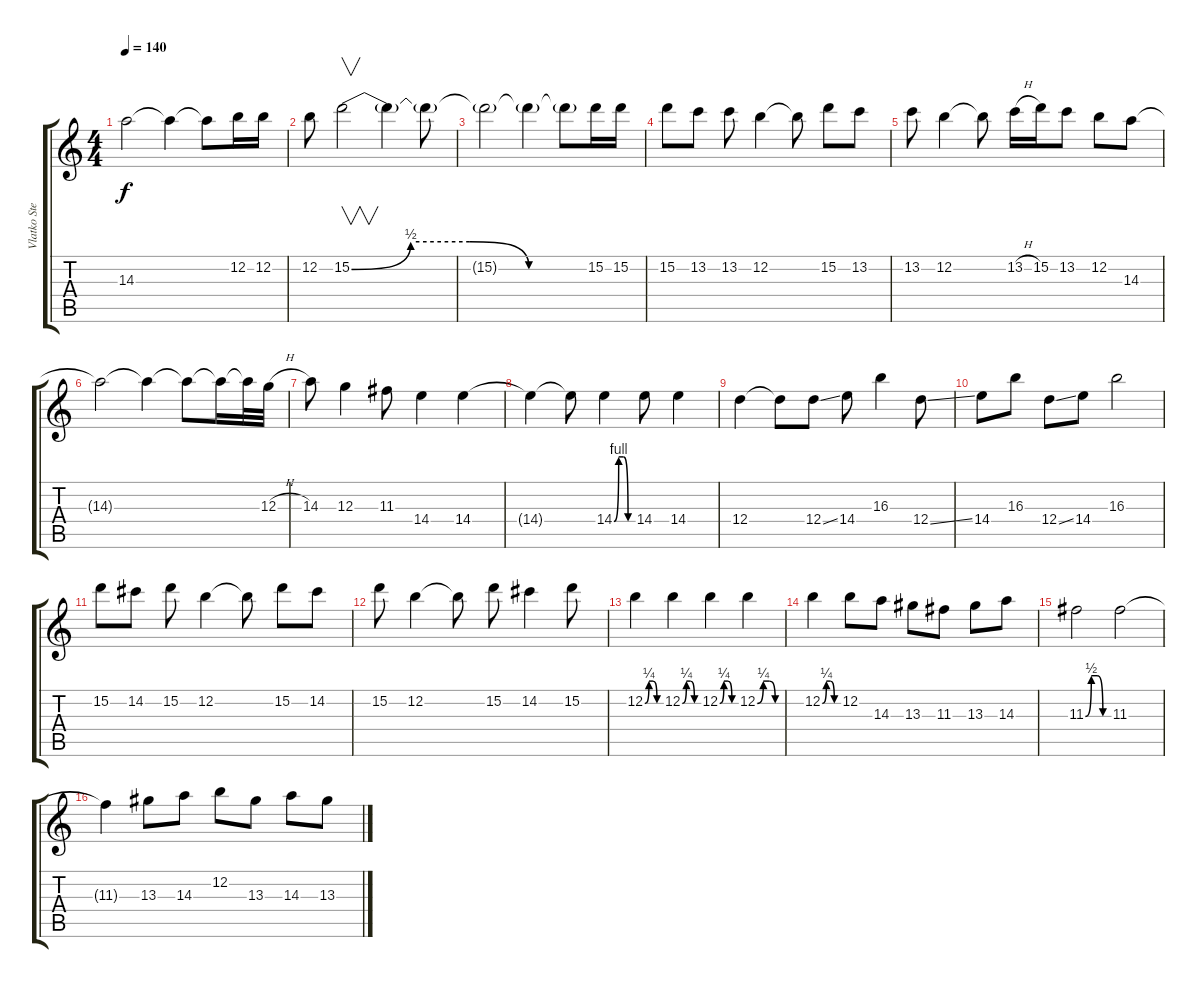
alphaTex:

\track ("Vlatko Stefanovski" "Vlatko Ste") {instrument overdrivenguitar}
\staff {score tabs}
\tuning (E4 B3 G3 D3 A2 E2) {hide}
\ts (4 4)
\tempo 140
\clef g2
\ks c
14.3{t}.2{dy f} 14.3{t}.4 14.3{t}.8 12.2.16 12.2.16 |
12.2.8 15.2{be (custom 0 0 15 2 30 2 45 0 60 0)}.2{v} 15.2{t}.4 15.2{t}.8 |
15.2{t}.2 15.2{t}.4 15.2{t}.8 15.2.16 15.2.16 |
15.2.8 13.2.8 13.2.8 12.2.4 12.2{t}.8 15.2.8 13.2.8 |
13.2.8 12.2.4 12.2{t}.8 13.2{h}.16 15.2.16 13.2.8 12.2.8 14.3.8 |
14.3{t}.2 14.3{t}.4 14.3{t}.8 14.3{t}.16 14.3{t}.32 12.3{h}.32 |
14.3.8 12.3.4 11.3.8 14.4.4 14.4.4 |
14.4{t}.4 14.4{t}.8 14.4{be (custom 0 0 15 4 30 4 45 0 60 0)}.4 14.4.8 14.4.4 |
12.4.4 12.4{t}.8 12.4{ss}.8 14.4.8 16.3.4 12.4{ss}.8 |
14.4.8 16.3.8 12.4{ss}.8 14.4.8 16.3.2 |
15.2.8 14.2.8 15.2.8 12.2.4 12.2{t}.8 15.2.8 14.2.8 |
15.2.8 12.2.4 12.2{t}.8 15.2.8 14.2.4 15.2.8 |
12.2{be (custom 0 0 15 1 30 1 45 0 60 0)}.4 12.2{be (custom 0 0 15 1 30 1 45 0 60 0)}.4 12.2{be (custom 0 0 15 1 30 1 45 0 60 0)}.4 12.2{be (custom 0 0 15 1 30 1 45 0 60 0)}.4 |
12.2{be (custom 0 0 15 1 30 1 45 0 60 0)}.4 12.2.8 14.3.8 13.3.8 11.3.8 13.3.8 14.3.8 |
11.3{be (custom 0 0 15 2 30 2 45 0 60 0)}.2 11.3.2 |
11.3{t}.4 13.3.8 14.3.8 12.2.8 13.3.8 14.3.8 13.3.8
